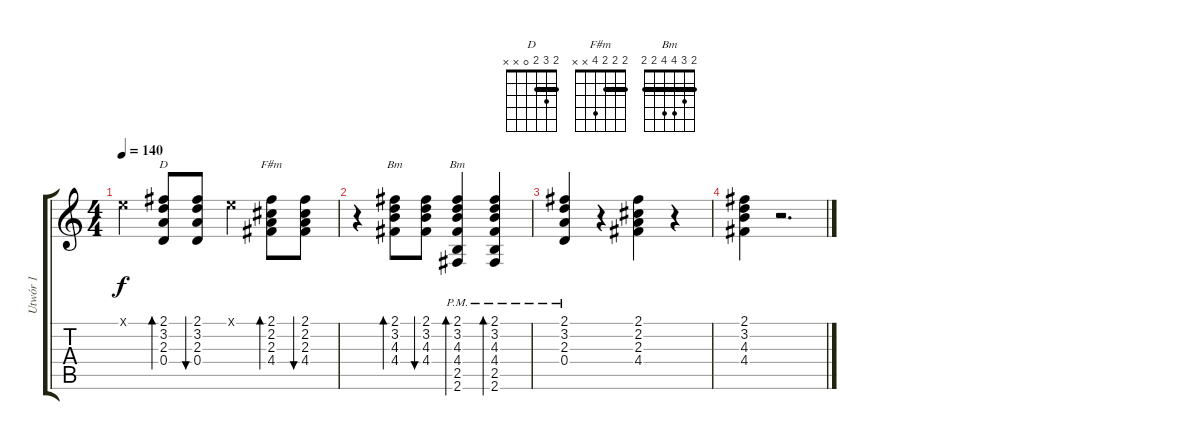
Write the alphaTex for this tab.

\track ("Utwór 1" "Utwór 1") {instrument electricguitarclean}
\staff {score tabs}
\tuning (E4 B3 G3 D3 A2 E2) {hide}
\chord ("D" 2 3 2 0 x x) {barre 2}
\chord ("F#m" 2 2 2 4 x x) {barre 2}
\chord ("Bm" 2 3 4 4 x x)
\chord ("Bm" 2 3 4 4 2 2) {barre 2}
\ts (4 4)
\tempo 140
\clef g2
\ks c
0.1{x}.4{dy f} (2.1 3.2 2.3 0.4).8{bd 60 ch "D"} (2.1 3.2 2.3 0.4).8{bu 60} 0.1{x}.4 (2.1 2.2 2.3 4.4).8{bd 60 ch "F#m"} (2.1 2.2 2.3 4.4).8{bu 60} |
r.4 (2.1 3.2 4.3 4.4).8{bd 60 ch "Bm"} (2.1 3.2 4.3 4.4).8{bu 60} (2.1{pm} 3.2{pm} 4.3{pm} 4.4{pm} 2.5{pm} 2.6{pm}).4{bd 30 ch "Bm"} (2.1{pm} 3.2{pm} 4.3{pm} 4.4{pm} 2.5{pm} 2.6{pm}).4{bd 30} |
(2.1{pm} 3.2{pm} 2.3{pm} 0.4{pm}).4 r.4 (2.1 2.2 2.3 4.4).4 r.4 |
(2.1 3.2 4.3 4.4).4 r.2{d}
